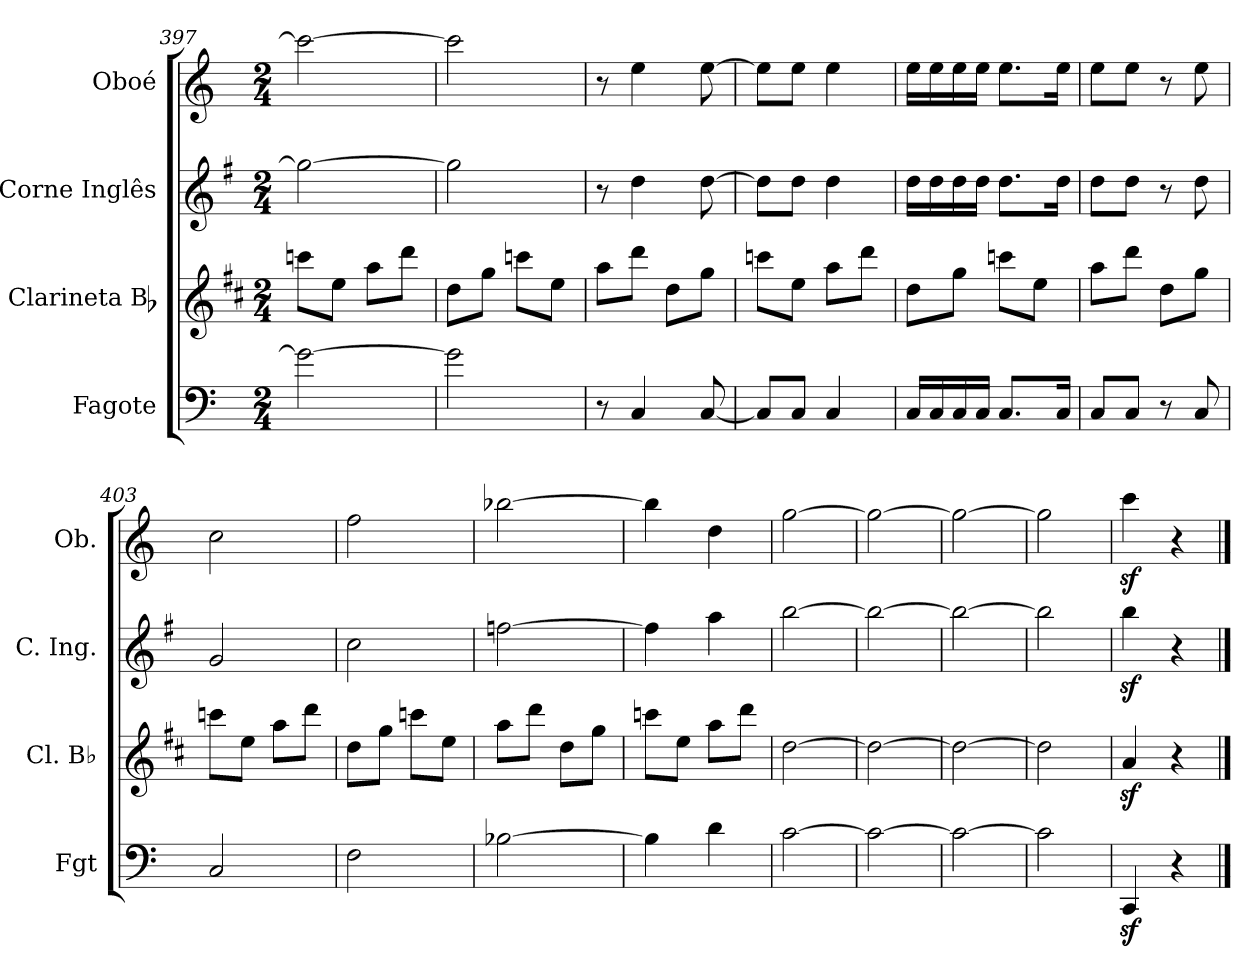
**kern	**kern	**kern	**kern
*part4	*part3	*part2	*part1
*staff4	*staff3	*staff2	*staff1
*I"Fagote	*I"Clarineta Bb	*I"Corne Inglês	*I"Oboé
*I'Fgt	*I'Cl. Bb	*I'C. Ing.	*I'Ob.
!!LO:PB:g=z
*clefF4	*clefG2	*clefG2	*clefG2
*	*ITrd1c2	*ITrd4c7	*
*k[]	*k[]	*k[]	*k[]
*M2/4	*M2/4	*M2/4	*M2/4
=397	=397	=397	=397
2g\_	8bb-X\L	2cc\_	2ccc\_
.	8dd\J	.	.
.	8gg\L	.	.
.	8ccc\J	.	.
=398	=398	=398	=398
2g\]	8cc\L	2cc\]	2ccc\]
.	8ff\J	.	.
.	8bb-X\L	.	.
.	8dd\J	.	.
=399	=399	=399	=399
8r	8gg\L	8r	8r
4C/	8ccc\J	4g\	4ee\
.	8cc\L	.	.
[8C/	8ff\J	[8g\	[8ee\
=400	=400	=400	=400
8C/L]	8bb-X\L	8g\L]	8ee\L]
8C/J	8dd\J	8g\J	8ee\J
4C/	8gg\L	4g\	4ee\
.	8ccc\J	.	.
=401	=401	=401	=401
16C/LL	8cc\L	16g\LL	16ee\LL
16C/	.	16g\	16ee\
16C/	8ff\J	16g\	16ee\
16C/JJ	.	16g\JJ	16ee\JJ
8.C/L	8bb-X\L	8.g\L	8.ee\L
.	8dd\J	.	.
16C/Jk	.	16g\Jk	16ee\Jk
=402	=402	=402	=402
8C/L	8gg\L	8g\L	8ee\L
8C/J	8ccc\J	8g\J	8ee\J
8r	8cc\L	8r	8r
8C/	8ff\J	8g\	8ee\
=403	=403	=403	=403
2C/	8bb-X\L	2c/	2cc\
.	8dd\J	.	.
.	8gg\L	.	.
.	8ccc\J	.	.
!!LO:LB:g=z
=404	=404	=404	=404
2F\	8cc\L	2f\	2ff\
.	8ff\J	.	.
.	8bb-X\L	.	.
.	8dd\J	.	.
=405	=405	=405	=405
[2B-X\	8gg\L	[2b-X\	[2bb-X\
.	8ccc\J	.	.
.	8cc\L	.	.
.	8ff\J	.	.
=406	=406	=406	=406
4B-\]	8bb-X\L	4b-\]	4bb-\]
.	8dd\J	.	.
4d\	8gg\L	4dd\	4dd\
.	8ccc\J	.	.
=407	=407	=407	=407
[2c\	[2cc\	[2ee\	[2gg\
=408	=408	=408	=408
2c\_	2cc\_	2ee\_	2gg\_
=409	=409	=409	=409
2c\_	2cc\_	2ee\_	2gg\_
=410	=410	=410	=410
2c\]	2cc\]	2ee\]	2gg\]
=411	=411	=411	=411
4CCz</	4gz</	4eez<\	4cccz<\
4r	4r	4r	4r
==	==	==	==
*-	*-	*-	*-
